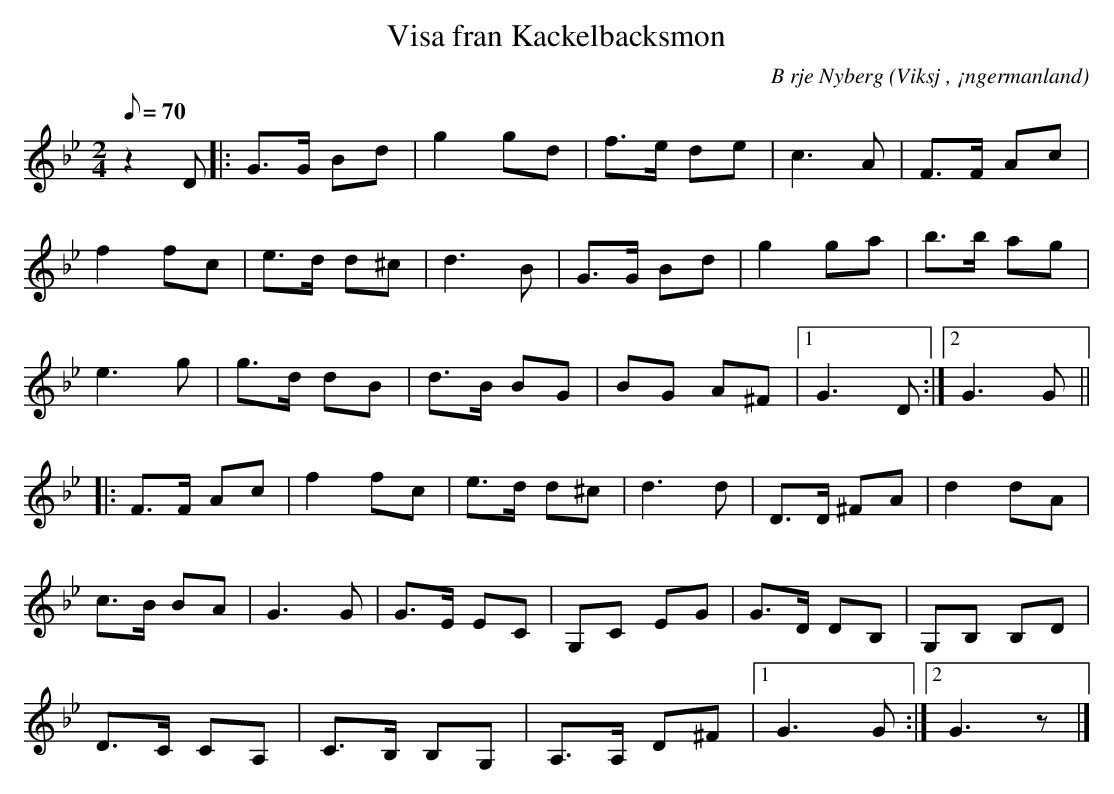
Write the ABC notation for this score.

X:1
T:Visa fran Kackelbacksmon
C:B rje Nyberg
O:Viksj , ¡ngermanland
M:2/4
L:1/8
Q:70
K:Gm
z2 D|: G>G Bd | g2 gd | f>e de | c2>A2 | F>F Ac |
f2 fc | e>d d^c | d2>B2 | G>G Bd |g2 ga | b>b ag |
e2> g2 | g>d dB |d>B BG |BG A^F |1 G2> D2 :|2 G2> G2 ||
|: F>F Ac | f2 fc | e>d d^c | d2>d2 | D>D ^FA | d2 dA |
c>B BA |G2> G2 | G>E EC | G,C EG | G>D DB, | G,B, B,D |
D>C CA, | C>B, B,G, | A,>A, D^F |1 G2> G2 :|2 G2> z2 |]
